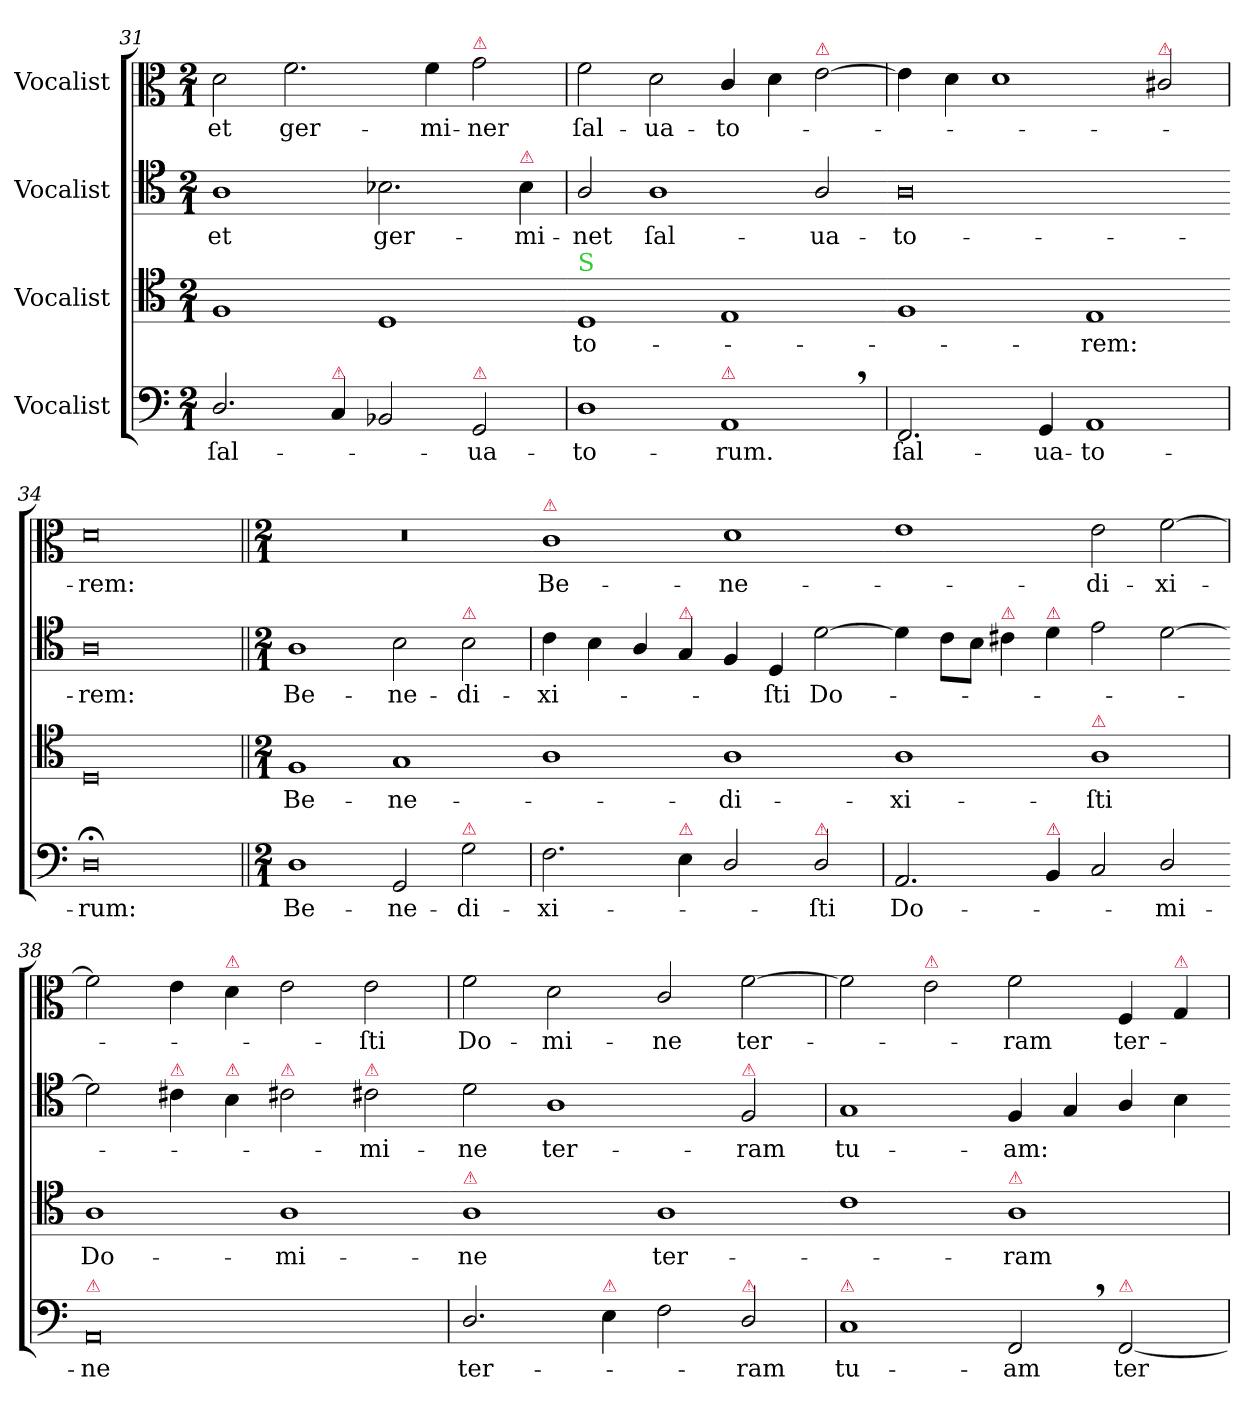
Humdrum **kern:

**kern	**text	**kern	**text	**kern	**text	**kern	**text
*part4	*part4	*part3	*part3	*part2	*part2	*part1	*part1
*staff4	*staff4	*staff3	*staff3	*staff2	*staff2	*staff1	*staff1
*I"Vocalist	*	*I"Vocalist	*	*I"Vocalist	*	*I"Vocalist	*
*clefF4	*	*clefC4	*	*clefC4	*	*clefC3	*
*k[]	*	*k[]	*	*k[]	*	*k[]	*
*M2/1	*	*M2/1	*	*M2/1	*	*M2/1	*
=31	=31	=31	=31	=31	=31	=31	=31
2.D/	ſal-	1F	.	1A	et	2d\	et
.	.	.	.	.	.	2.f\	ger-
!LO:TX:a:color=crimson:t=⚠	!	!	!	!	!	!	!
4C/	.	.	.	.	.	.	.
2BB-X/	.	1D	.	2.B-X\	ger-	.	.
.	.	.	.	.	.	4f\	-mi-
!	!	!	!	!	!	!LO:TX:a:color=crimson:t=⚠	!
!LO:TX:a:color=crimson:t=⚠	!	!	!	!	!	!	!
2GG/	-ua-	.	.	.	.	2g\	-ner
!	!	!	!	!LO:TX:a:color=crimson:t=⚠	!	!	!
.	.	.	.	4B-\	-mi-	.	.
=32	=32	=32-	=32	=32	=32	=32	=32
!	!	!LO:TX:a:color=limegreen:t=S	!	!	!	!	!
1D	-to-	1D	-to-	2A/	-net	2f\	ſal-
.	.	.	.	1A	ſal-	2d\	-ua-
!LO:TX:a:color=crimson:t=⚠	!	!	!	!	!	!	!
1AA,	-rum.	1E	.	.	.	4c/	-to-
.	.	.	.	.	.	4d\	.
!	!	!	!	!	!	!LO:TX:a:color=crimson:t=⚠	!
.	.	.	.	2A/	-ua-	[2e\	.
=33	=33	=33-	=33	=33-	=33	=33	=33
2.FF/	ſal-	1F	.	0A	-to-	4e!\]	.
.	.	.	.	.	.	4d\	.
.	.	.	.	.	.	1d	.
4GG/	-ua-	.	.	.	.	.	.
1AA	-to-	1E	-rem:	.	.	.	.
!	!	!	!	!	!	!LO:TX:a:color=crimson:t=⚠	!
.	.	.	.	.	.	2c#X/	.
=34	=34	=34-	=34	=34-	=34	=34	=34
0D;<	-rum:	0D	.	0A	-rem:	0d	-rem:
=35||	=35||	=35||	=35||	=35||	=35||	=35||	=35||
*M2/1	*	*M2/1	*	*M2/1	*	*M2/1	*
1D	Be-	1F	Be-	1A	Be-	0r	.
2GG/	-ne-	1G	-ne-	2B\	-ne-	.	.
!	!	!	!	!LO:TX:a:color=crimson:t=⚠	!	!	!
!LO:TX:a:color=crimson:t=⚠	!	!	!	!	!	!	!
2G\	-di-	.	.	2B\	-di-	.	.
=36	=36	=36-	=36	=36	=36	=36	=36
!	!	!	!	!	!	!LO:TX:a:color=crimson:t=⚠	!
2.F\	-xi-	1A	.	4c\	-xi-	1c	Be-
.	.	.	.	4B\	.	.	.
.	.	.	.	4A/	.	.	.
!	!	!	!	!LO:TX:a:color=crimson:t=⚠	!	!	!
!LO:TX:a:color=crimson:t=⚠	!	!	!	!	!	!	!
4E\	.	.	.	4G/	.	.	.
2D/	.	1A	-di-	4F/	.	1d	-ne-
.	.	.	.	4D/	-ſti	.	.
!LO:TX:a:color=crimson:t=⚠	!	!	!	!	!	!	!
2D/	-ſti	.	.	[2d\	Do-	.	.
=37	=37-	=37-	=37-	=37-	=37-	=37-	=37-
2.AA/	Do-	1A	-xi-	4d\]	.	1e	.
.	.	.	.	8c\L	.	.	.
.	.	.	.	8B\J	.	.	.
!	!	!	!	!LO:TX:a:color=crimson:t=⚠	!	!	!
.	.	.	.	4c#X\	.	.	.
!	!	!	!	!LO:TX:a:color=crimson:t=⚠	!	!	!
!LO:TX:a:color=crimson:t=⚠	!	!	!	!	!	!	!
4BB/	.	.	.	4d\	.	.	.
!	!	!LO:TX:a:color=crimson:t=⚠	!	!	!	!	!
2C/	.	1A	-ſti	2e\	.	2e\	-di-
2D/	-mi-	.	.	[2d\	.	[2f\	-xi-
=38-	=38	=38	=38	=38-	=38	=38	=38
!LO:TX:a:color=crimson:t=⚠	!	!	!	!	!	!	!
0AA	-ne	1A	Do-	2d\]	.	2f\]	.
!	!	!	!	!LO:TX:a:color=crimson:t=⚠	!	!	!
.	.	.	.	4c#X\	.	4e\	.
!	!	!	!	!	!	!LO:TX:a:color=crimson:t=⚠	!
!	!	!	!	!LO:TX:a:color=crimson:t=⚠	!	!	!
.	.	.	.	4B\	.	4d\	.
!	!	!	!	!LO:TX:a:color=crimson:t=⚠	!	!	!
.	.	1A	-mi-	2c#X\	.	2e\	.
!	!	!	!	!LO:TX:a:color=crimson:t=⚠	!	!	!
.	.	.	.	2c#X\	-mi-	2e\	-ſti
=39	=39	=39-	=39	=39-	=39	=39	=39
!	!	!LO:TX:a:color=crimson:t=⚠	!	!	!	!	!
2.D/	ter-	1A	-ne	2d\	-ne	2f\	Do-
.	.	.	.	1A	ter-	2d\	-mi-
!LO:TX:a:color=crimson:t=⚠	!	!	!	!	!	!	!
4E\	.	.	.	.	.	.	.
2F\	.	1A	ter-	.	.	2c/	-ne
!	!	!	!	!LO:TX:a:color=crimson:t=⚠	!	!	!
!LO:TX:a:color=crimson:t=⚠	!	!	!	!	!	!	!
2D/	-ram	.	.	2F/	-ram	[2f\	ter-
=40	=40	=40-	=40	=40	=40	=40	=40
!LO:TX:a:color=crimson:t=⚠	!	!	!	!	!	!	!
1C	tu-	1c	.	1G	tu-	2f\]	.
!	!	!	!	!	!	!LO:TX:a:color=crimson:t=⚠	!
.	.	.	.	.	.	2e\	.
!	!	!LO:TX:a:color=crimson:t=⚠	!	!	!	!	!
2FF,/	-am	1A	-ram	4F/	-am:	2f\	-ram
.	.	.	.	4G/	.	.	.
!LO:TX:a:color=crimson:t=⚠	!	!	!	!	!	!	!
[2FF/	ter-	.	.	4A/	.	4F/	ter-
!	!	!	!	!	!	!LO:TX:a:color=crimson:t=⚠	!
.	.	.	.	4B\	.	4G/	.
=	=	=	=	=-	=	=	=
*-	*-	*-	*-	*-	*-	*-	*-
